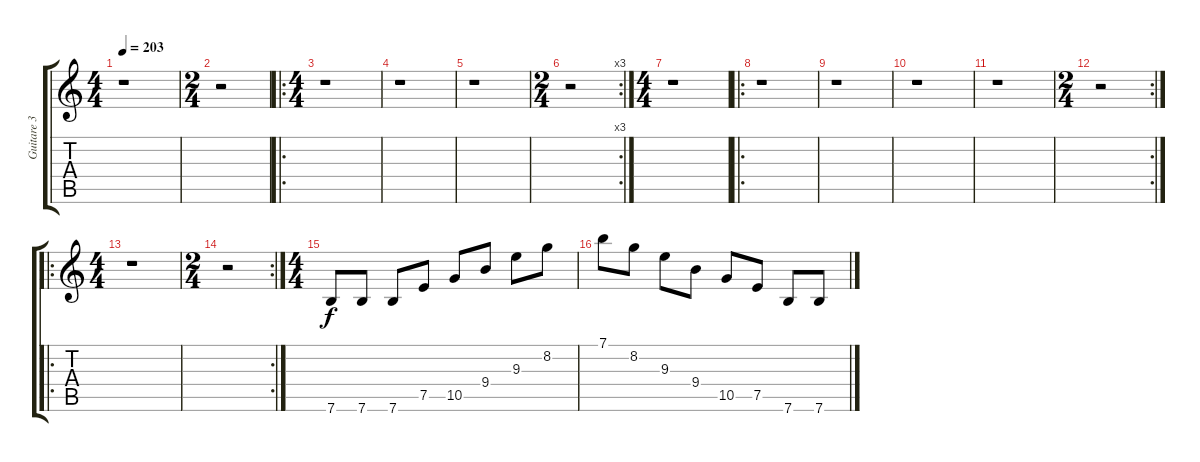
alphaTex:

\track ("Guitare 3" "Guitare 3") {instrument distortionguitar}
\staff {score tabs}
\tuning (E4 B3 G3 D3 A2 E2) {hide}
\ts (4 4)
\tempo 203
\clef g2
\ks c
r.1{dy f} |
\ts (2 4)
r.2 |
\ro
\ts (4 4)
r.1 |
r.1 |
r.1 |
\rc 3
\ts (2 4)
r.2 |
\ts (4 4)
r.1 |
\ro
r.1 |
r.1 |
r.1 |
r.1 |
\rc 2
\ts (2 4)
r.2 |
\ro
\ts (4 4)
r.1 |
\rc 2
\ts (2 4)
r.2 |
\ts (4 4)
7.6.8 7.6.8 7.6.8 7.5.8 10.5.8 9.4.8 9.3.8 8.2.8 |
7.1.8 8.2.8 9.3.8 9.4.8 10.5.8 7.5.8 7.6.8 7.6.8
